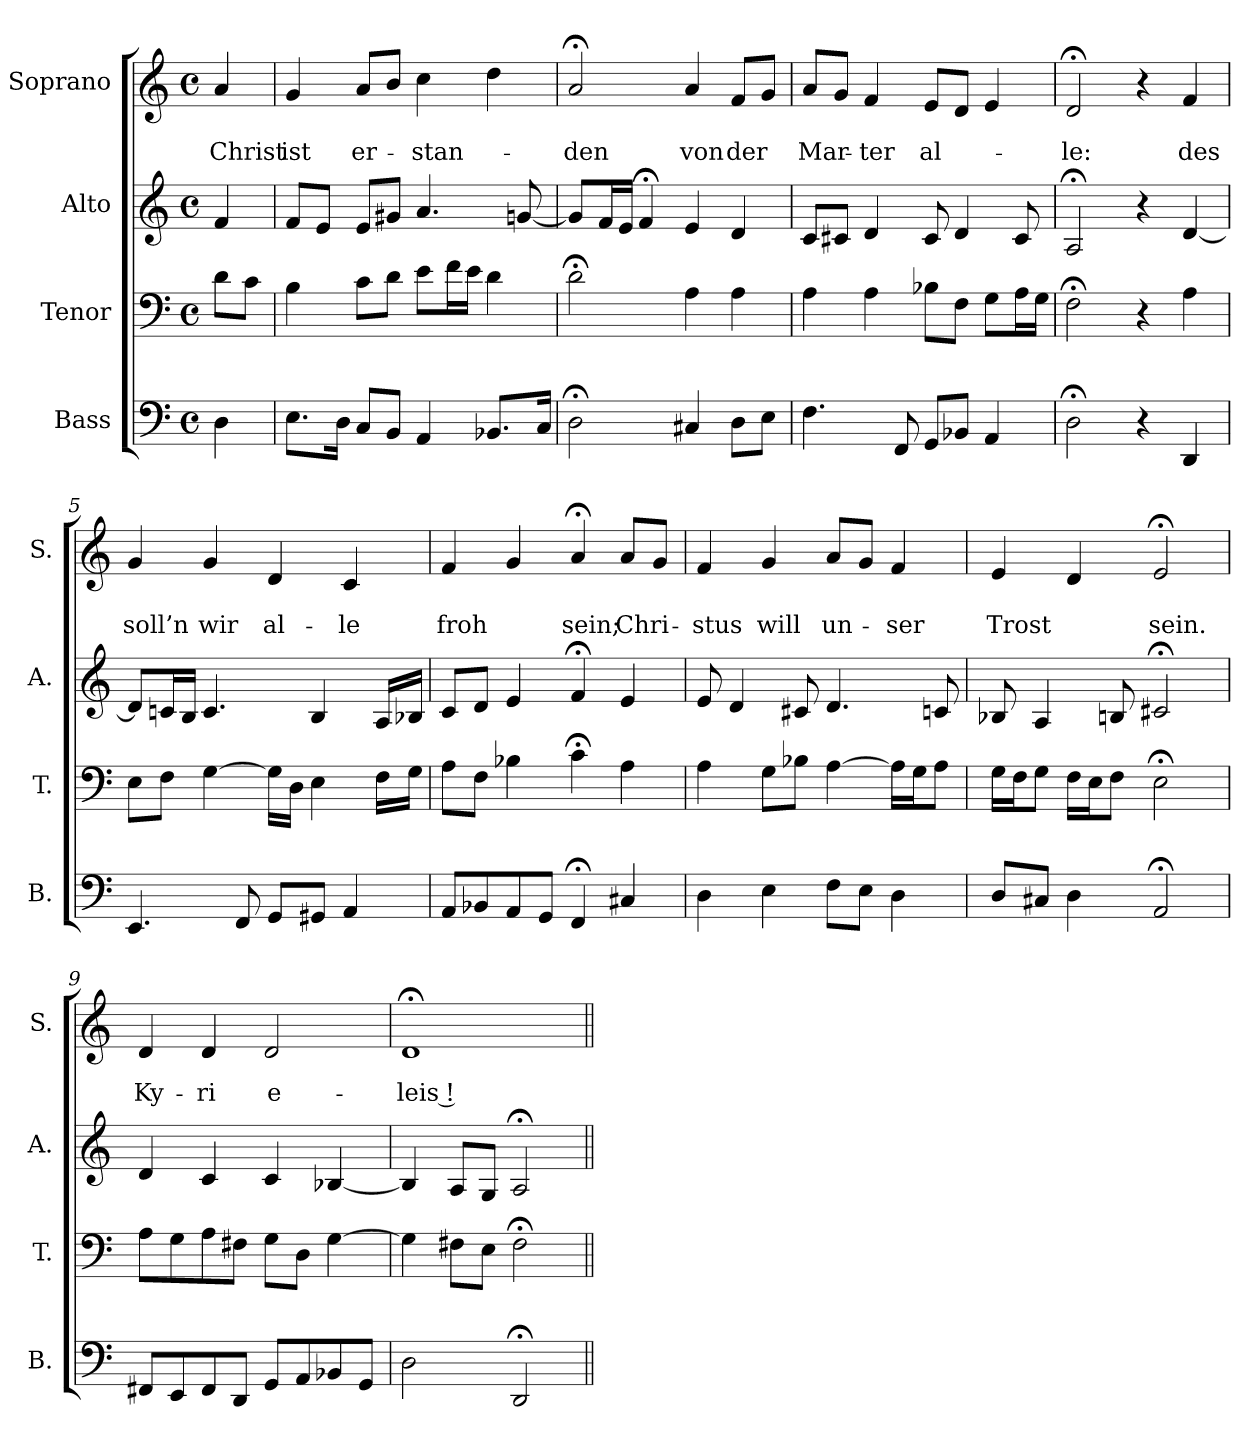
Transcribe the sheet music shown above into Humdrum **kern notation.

**kern	**kern	**kern	**kern	**text	**text
*part4	*part3	*part2	*part1	*part1	*part1
*staff4	*staff3	*staff2	*staff1	*staff1	*staff1
*I"Bass	*I"Tenor	*I"Alto	*I"Soprano	*	*
*I'B.	*I'T.	*I'A.	*I'S.	*	*
*clefF4	*clefF4	*clefG2	*clefG2	*	*
*k[]	*k[]	*k[]	*k[]	*	*
*a:	*a:	*a:	*a:	*	*
*M4/4	*M4/4	*M4/4	*M4/4	*	*
*met(c)	*met(c)	*met(c)	*met(c)	*	*
=	=	=	=	=	=
4D\	8d\L	4f/	4a/	.	Christ
.	8c\J	.	.	.	.
=1	=1	=1	=1	=1	=1
8.E\L	4B\	8f/L	4g/	.	ist
.	.	8e/J	.	.	.
16D\Jk	.	.	.	.	.
8C/L	8c\L	8e/L	8a/L	.	er-
8BB/J	8d\J	8g#X/J	8b/J	.	.
4AA/	8e\L	4.a/	4cc\	.	-stan-
.	16f\L	.	.	.	.
.	16e\JJ	.	.	.	.
8.BB-X/L	4d\	.	4dd\	.	.
.	.	[8gn/	.	.	.
16C/Jk	.	.	.	.	.
=2	=2	=2	=2	=2	=2
2D;<\	2d;<\	8g/L]	2a;</	.	-den
.	.	16f/L	.	.	.
.	.	16e/JJ	.	.	.
.	.	4f;</	.	.	.
4C#X/	4A\	4e/	4a/	.	von
8D\L	4A\	4d/	8f/L	.	der
8E\J	.	.	8g/J	.	.
=3	=3	=3	=3	=3	=3
4.F\	4A\	8c/L	8a/L	.	Mar-
.	.	8c#X/J	8g/J	.	.
.	4A\	4d/	4f/	.	-ter
8FF/	.	.	.	.	.
8GG/L	8B-X\L	8c#/	8e/L	.	al-
8BB-X/J	8F\J	4d/	8d/J	.	.
4AA/	8G\L	.	4e/	.	.
.	16A\L	8c#/	.	.	.
.	16G\JJ	.	.	.	.
=4	=4	=4	=4	=4	=4
2D;<\	2F;<\	2A;</	2d;</	.	-le:
4r	4r	4r	4r	.	.
4DD/	4A\	[4d/	4f/	.	des
!!LO:LB:g=z
=5	=5	=5	=5	=5	=5
4.EE/	8E\L	8d/L]	4g/	.	soll’n
.	8F\J	16cn/L	.	.	.
.	.	16B/JJ	.	.	.
.	[4G\	4.c/	4g/	.	wir
8FF/	.	.	.	.	.
8GG/L	16G\LL]	.	4d/	.	al-
.	16D\JJ	.	.	.	.
8GG#X/J	4E\	4B/	.	.	.
4AA/	.	.	4c/	.	-le
.	16F\LL	16A/LL	.	.	.
.	16G\JJ	16B-X/JJ	.	.	.
=6	=6	=6	=6	=6	=6
8AA/L	8A\L	8c/L	4f/	.	froh
8BB-X/	8F\J	8d/J	.	.	.
8AA/	4B-X\	4e/	4g/	.	.
8GG/J	.	.	.	.	.
4FF;</	4c;<\	4f;</	4a;</	.	sein;
4C#X/	4A\	4e/	8a/L	.	Chri-
.	.	.	8g/J	.	.
=7	=7	=7	=7	=7	=7
4D\	4A\	8e/	4f/	.	-stus
.	.	4d/	.	.	.
4E\	8G\L	.	4g/	.	will
.	8B-X\J	8c#X/	.	.	.
8F\L	[4A\	4.d/	8a/L	.	un-
8E\J	.	.	8g/J	.	.
4D\	16A\LL]	.	4f/	.	-ser
.	16G\J	.	.	.	.
.	8A\J	8cn/	.	.	.
=8	=8	=8	=8	=8	=8
8D/L	16G\LL	8B-X/	4e/	.	Trost
.	16F\J	.	.	.	.
8C#X/J	8G\J	4A/	.	.	.
4D\	16F\LL	.	4d/	.	.
.	16E\J	.	.	.	.
.	8F\J	8Bn/	.	.	.
2AA;</	2E;<\	2c#X;</	2e;</	.	sein.
!!LO:PB:g=z
=9	=9	=9	=9	=9	=9
8FF#X/L	8A\L	4d/	4d/	.	Ky-
8EE/	8G\	.	.	.	.
8FF#/	8A\	4c/	4d/	.	-ri
8DD/J	8F#X\J	.	.	.	.
8GG/L	8G\L	4c/	2d/	.	e-
8AA/	8D\J	.	.	.	.
8BB-X/	[4G\	[4B-X/	.	.	.
8GG/J	.	.	.	.	.
=10	=10	=10	=10	=10	=10
2D\	4G\]	4B-/]	1d;<	.	-leis !
.	8F#X\L	8A/L	.	.	.
.	8E\J	8G/J	.	.	.
2DD;</	2F#;<\	2A;</	.	.	.
=||	=||	=||	=||	=||	=||
*-	*-	*-	*-	*-	*-
